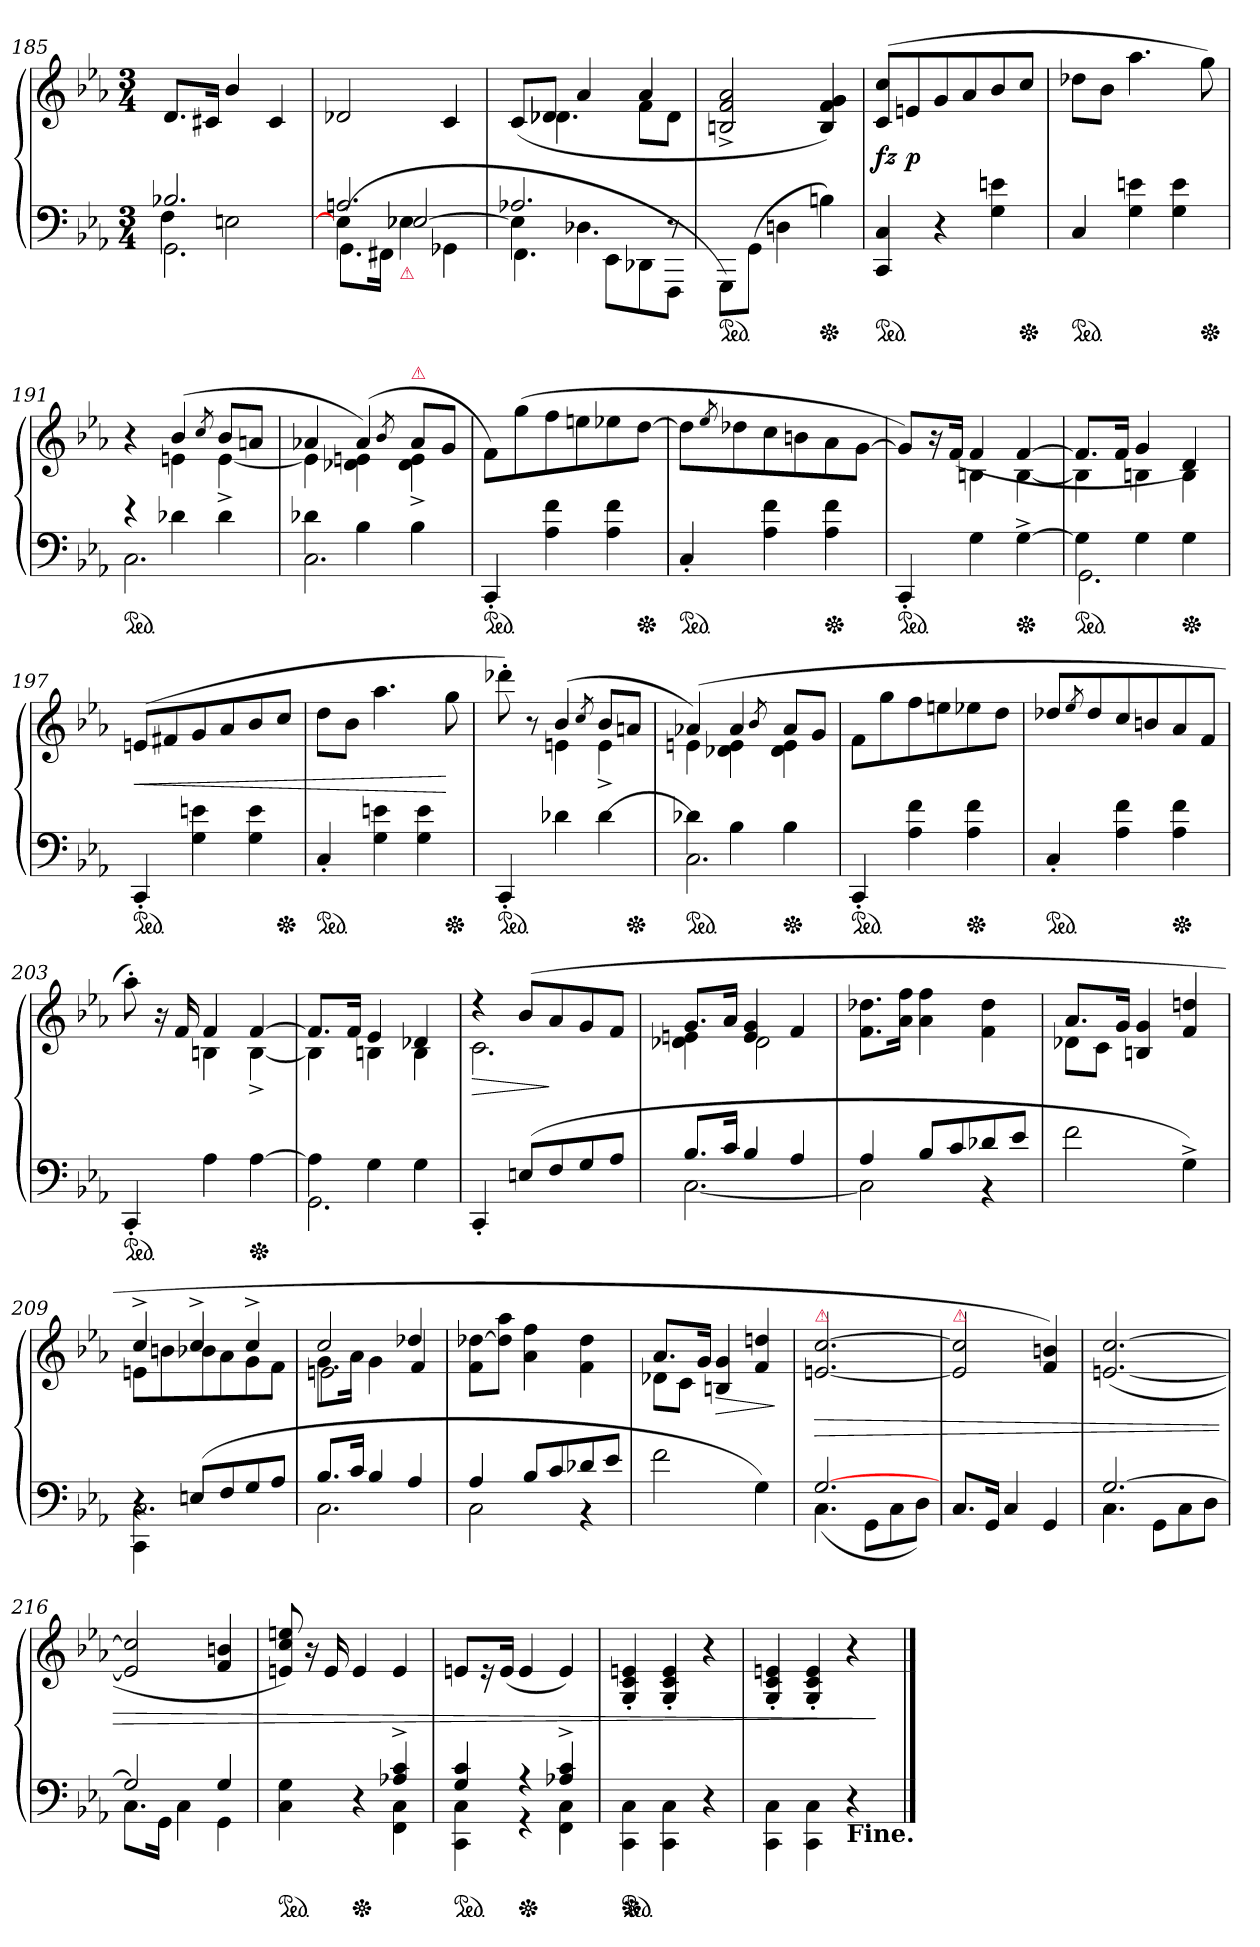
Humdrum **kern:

**kern	**kern	**dynam
*part1	*part1	*part1
*staff2	*staff1	*staff1/2
*clefF4	*clefG2	*
*k[b-e-a-]	*k[b-e-a-]	*
*M3/4	*M3/4	*
=185	=185	=185
*^	*	*
*	*^	*	*
2.GG\	4F\	2.B-X/	8.dL	.
.	.	.	16c#XJk	.
.	2En	.	4b-/	.
.	.	.	4c#/	.
=186	=186	=186	=186	=186
2.An	4En]	(<8.GG\L	2d-X	.
.	.	16FF#X\Jk	.	.
!	!LO:TX:b:color=crimson:t=⚠	!	!	!
.	4E-X	[2E-X/	.	.
.	4GG-X	.	4c	.
=187	=187	=187	=187	=187
*	*	*	*^	*
2.A-X	4E-]	4.FF\	(>8cL	8ryy	.
.	.	.	8d-XJ	4.d-X	.
.	4.D-X	.	4a-	.	.
.	.	8EE-\L	.	.	.
.	.	8DD-X\	4a-	8fL	.
.	8r	8FFF\J	.	8d-J	.
*v	*v	*v	*	*	*
*	*v	*v	*
=188	=188	=188
*ped	*	*
8GGGL)	2Bn^ 2f^ 2a-^	.
(>8GG\J	.	.
4Dn	.	.
*Xped	*	*
4Bn)	4B 4f 4g)	.
=189	=189	=189
*ped	*	*
4CC 4C	(>8c 8ccL	fz
.	8en	p
4r	8g	.
.	8a-	.
4G 4en	8b-	.
*Xped	*	*
.	8ccJ	.
=190	=190	=190
*ped	*	*
4C	8dd-XL	.
.	8b-J	.
4G 4en	4.aa-	.
4G 4e	.	.
*Xped	*	*
.	8gg)	.
=191	=191	=191
*^	*^	*
*ped	*	*	*	*
4r	2.C	4r	4ryy	.
4d-X\	.	(>4b-	4en	.
.	.	8qcc/	.	.
4d-\	.	8b-L	[4e^<	.
.	.	8anJ	.	.
=192	=192	=192	=192	=192
4d-X\	2.C	4a-X/	4en]	.
4B-\	.	(4a-)	4d-X 4e	.
.	.	8qb-/	.	.
!	!	!LO:TX:a:color=crimson:t=⚠	!	!
4B-\	.	8a-L	4d-^< 4e^<	.
.	.	8gJ	.	.
*v	*v	*	*	*
*	*v	*v	*
=193	=193	=193
*ped	*	*
4CC'<	8fL)	.
.	(8gg	.
4A- 4f	8ff	.
.	8een	.
4A- 4f	8ee-X	.
*Xped	*	*
.	[8ddJ	.
=194	=194	=194
*ped	*	*
4C'<	8ddL]	.
.	8qee-/	.
.	8dd-X	.
4A- 4f	8cc	.
.	8bn	.
*Xped	*	*
4A- 4f	8a-	.
.	[8gJ	.
=195	=195	=195
*	*^	*
*ped	*	*	*
4CC'<	8gL])	4ryy	.
.	16r	.	.
.	(>16fJk	.	.
4G\	4f	4Bn	.
*Xped	*	*	*
[4G^>\	[4f	[4B	.
=196	=196	=196	=196
*^	*	*	*
*ped	*	*	*	*
4G\]	2.GG	8.fL]	4Bn]	.
.	.	16fJk	.	.
4G\	.	4g	4B	.
*Xped	*	*	*	*
4G\	.	4d)	4B	.
*v	*v	*	*	*
*	*v	*v	*
=197	=197	=197
*ped	*	*
4CC'<	(>8enL	<
.	8f#X	.
4G 4en	8g	.
.	8a-	.
4G 4e	8b-	.
*Xped	*	*
.	8ccJ	.
=198	=198	=198
*ped	*	*
4C'<	8ddL	.
.	8b-J	.
4G 4en	4.aa-	.
4G 4e	.	.
*Xped	*	*
.	8gg	[
=199	=199	=199
*	*^	*
*ped	*	*	*
4CC'<	8ddd-X'\)	4ryy	.
.	8r	.	.
4d-X	(>4b-	4en	.
.	8qcc/	.	.
[4d-	8b-L	4e^<	.
*Xped	*	*	*
.	8anJ	.	.
=200	=200	=200	=200
*^	*	*	*
!LO:TX:b:color=crimson:t=⚠	!	!	!	!
*ped	*	*	*	*
4d-X\]	2.C	(4a-X)	4en	.
4B-\	.	4a-	4d-X 4e	.
.	.	8qb-/	.	.
*Xped	*	*	*	*
4B-\	.	8a-L	4d- 4e	.
.	.	8gJ	.	.
*v	*v	*	*	*
*	*v	*v	*
=201	=201	=201
*ped	*	*
4CC'<	8fL	.
.	8gg	.
4A- 4f	8ff	.
.	8een	.
*Xped	*	*
4A- 4f	8ee-X	.
.	8ddJ	.
=202	=202	=202
*ped	*	*
4C'<	8dd-XL	.
.	8qee-/	.
.	8dd-	.
4A- 4f	8cc	.
.	8bn	.
*Xped	*	*
4A- 4f	8a-	.
.	8fJ	.
=203	=203	=203
*	*^	*
*ped	*	*	*
4CC'<	8aa-'>\)	4ryy	.
.	16r	.	.
.	16f	.	.
4A-	4f	4Bn	.
*Xped	*	*	*
[4A-	[4f/	[4B^<	.
=204	=204	=204	=204
*^	*	*	*
4A-\]	2.GG	8.fL]	4Bn]	.
.	.	16fJk	.	.
4G\	.	4e-	4B	.
4G\	.	4d-X	4B	.
*v	*v	*	*	*
=205	=205	=205	=205
4CC'<	4r	2.c	>
(<8En/L	(>8b-/L	.	.
8F	8a-	.	]
8G	8g	.	.
8A-J	8fJ	.	.
=206	=206	=206	=206
*^	*	*	*
8.B-L	[2.C	8.gL	4d-X 4en	.
16cJk	.	16a-Jk	.	.
4B-	.	4e 4g	2d-	.
4A-	.	4f	.	.
*	*	*v	*v	*
=207	=207	=207	=207
4A-	2C]	8.f\ 8.dd-X\L	.
.	.	16a- 16ffJk	.
8B-L	.	4a-\ 4ff\	.
8c	.	.	.
8d-X	4r	4f\ 4dd-\	.
8e-J	.	.	.
*v	*v	*	*
=208	=208	=208
*	*^	*
2f	8.a-L	8d-XL	.
.	.	8cJ	.
.	16gJk	.	.
.	4Bn 4g	2ryy	.
4G^>)	4f 4ddn	.	.
=209	=209	=209	=209
*^	*	*	*
*	*^	*	*	*
4r	2.C	4CC\	4cc^>	8enL	.
.	.	.	.	8bn	.
(<8En/L	.	2ryy	4cc^>	8b-X	.
8F	.	.	.	8a-	.
8G	.	.	4cc^>	8g	.
8A-J	.	.	.	8fJ	.
*	*v	*v	*	*	*
=210	=210	=210	=210	=210
*	*	*	*^	*
8.B-L	2.C	2cc	8.g\L	2en\	.
16cJk	.	.	16a-Jk	.	.
4B-	.	.	4g\	.	.
4A-	.	4dd-X	4ryy	4f	.
*	*	*v	*v	*v	*
=211	=211	=211	=211
4A-	2C	8f\ [8dd-X\L	.
.	.	8dd-] 8aa-J	.
8B-L	.	4a-\ 4ff\	.
8c	.	.	.
8d-X	4r	4f\ 4dd-\	.
8e-J	.	.	.
*v	*v	*	*
=212	=212	=212
*	*^	*
2f	8.a-L	8d-XL	.
.	.	8cJ	.
.	16gJk	.	.
.	4Bn 4g	2ryy	>
4G)	4f 4ddn	.	.
*	*v	*v	*
.	.	]
=213	=213	=213
*^	*	*
!	!	!LO:TX:a:color=crimson:t=⚠	!
[>2.G	(>4.C	[2.en [2.cc	>
.	8GGL	.	.
.	8C	.	.
.	8DJ)	.	.
=214	=214	=214	=214
!	!	!LO:TX:a:color=crimson:t=⚠	!
*v	*v	*	*
8.C/L	2en] 2cc]	.
16GGJk	.	.
4C/	.	.
4GG/	4f 4bn)	.
=215	=215	=215
*^	*	*
[2.G	4.C	(>[2.en [2.cc	.
.	8GGL	.	.
.	8C	.	.
.	8DJ	.	.
=216	=216	=216	=216
2G]	8.CL	2en] 2cc]	.
.	16GGJk	.	.
.	4C	.	.
4G	4GG	4f 4bn	.
=217	=217	=217	=217
*ped	*	*	*
2ryy	4C 4G	8en 8cc 8een)	.
.	.	16r	.
.	.	16e	.
*Xped	*	*	*
.	4r	4e	.
4A-X^> 4c^>	4FF 4C	4e	.
=218	=218	=218	=218
*ped	*	*	*
4G 4c	4CC 4C	8enL	.
.	.	16r	.
.	.	(<16eJk	.
!LO:TX:b:color=crimson:t=⚠	!	!	!
*Xped	*	*	*
4r	4r	4e	.
4A-X^> 4c^>	4FF 4C	4e)	.
*v	*v	*	*
=219	=219	=219
*ped	*	*
*Xped	*	*
4CC\ 4C\	4G'>/ 4c'>/ 4en'>/	.
4CC\ 4C\	4G'>/ 4c'>/ 4e'>/	.
4r	4r	.
=220	=220	=220
4CC\ 4C\	4G'>/ 4c'>/ 4en'>/	.
4CC\ 4C\	4G'>/ 4c'>/ 4e'>/	.
!LO:TX:b:B:t=Fine.	!	!
4r	4r	.
.	.	]
==	==	==
*-	*-	*-
